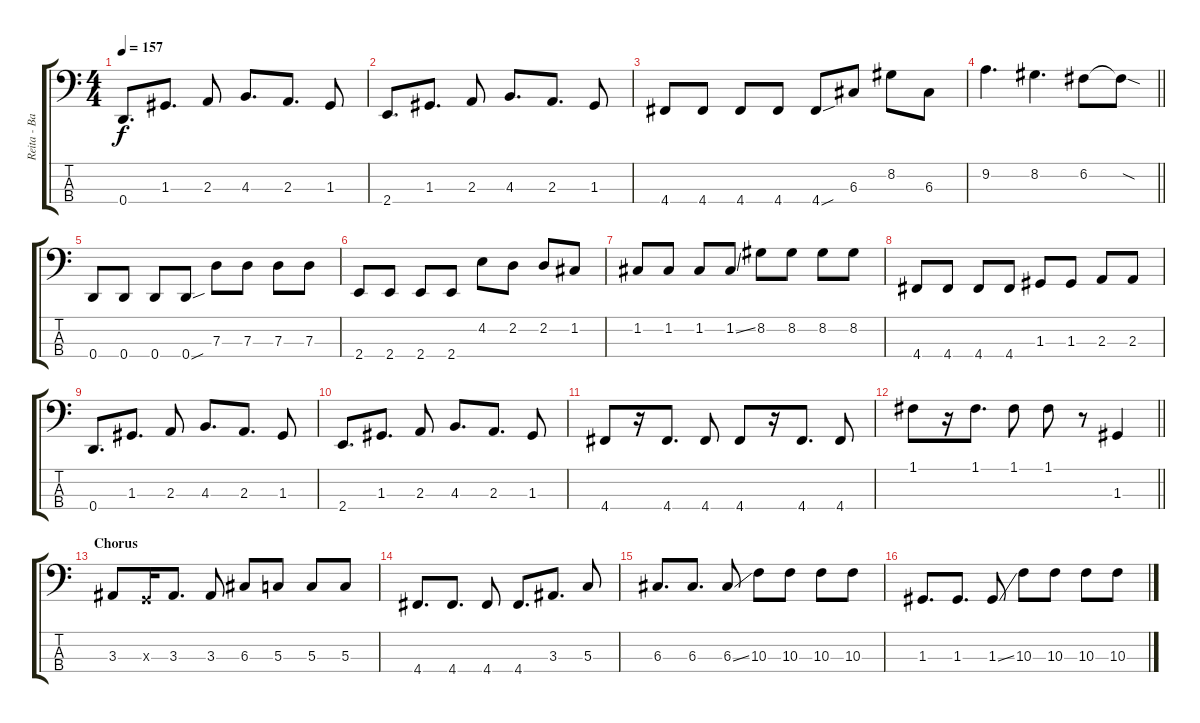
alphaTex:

\track ("Reita - Bass" "Reita - Ba") {instrument electricbasspick}
\staff {score tabs}
\tuning (F2 C2 G1 D1) {hide}
\ts (4 4)
\tempo 157
\clef f4
\ks c
0.4.8{d dy f} 1.3.8{d} 2.3.8 4.3.8{d} 2.3.8{d} 1.3.8 |
2.4.8{d} 1.3.8{d} 2.3.8 4.3.8{d} 2.3.8{d} 1.3.8 |
4.4.8 4.4.8 4.4.8 4.4.8 4.4{sou}.8 6.3.8 8.2.8 6.3.8 |
\barLineRight lightlight
9.2.4{d} 8.2.4{d} 6.2.8 6.2{sod t}.8 |
\section ("" "")
0.4.8 0.4.8 0.4.8 0.4{sou}.8 7.3.8 7.3.8 7.3.8 7.3.8 |
2.4.8 2.4.8 2.4.8 2.4.8 4.2.8 2.2.8 2.2.8 1.2.8 |
1.2.8 1.2.8 1.2.8 1.2{ss}.8 8.2.8 8.2.8 8.2.8 8.2.8 |
4.4.8 4.4.8 4.4.8 4.4.8 1.3.8 1.3.8 2.3.8 2.3.8 |
0.4.8{d} 1.3.8{d} 2.3.8 4.3.8{d} 2.3.8{d} 1.3.8 |
2.4.8{d} 1.3.8{d} 2.3.8 4.3.8{d} 2.3.8{d} 1.3.8 |
4.4.8 r.16 4.4.8{d} 4.4.8 4.4.8 r.16 4.4.8{d} 4.4.8 |
\barLineRight lightlight
1.1.8 r.16 1.1.8{d} 1.1.8 1.1.8 r.8 1.3.4 |
\section ("" "Chorus")
3.3.8 0.3{x}.16 3.3.8{d} 3.3.8 6.3.8 5.3.8 5.3.8 5.3.8 |
4.4.8{d} 4.4.8{d} 4.4.8 4.4.8{d} 3.3.8{d} 5.3.8 |
6.3.8{d} 6.3.8{d} 6.3{ss}.8 10.3.8 10.3.8 10.3.8 10.3.8 |
1.3.8{d} 1.3.8{d} 1.3{ss}.8 10.3.8 10.3.8 10.3.8 10.3.8
